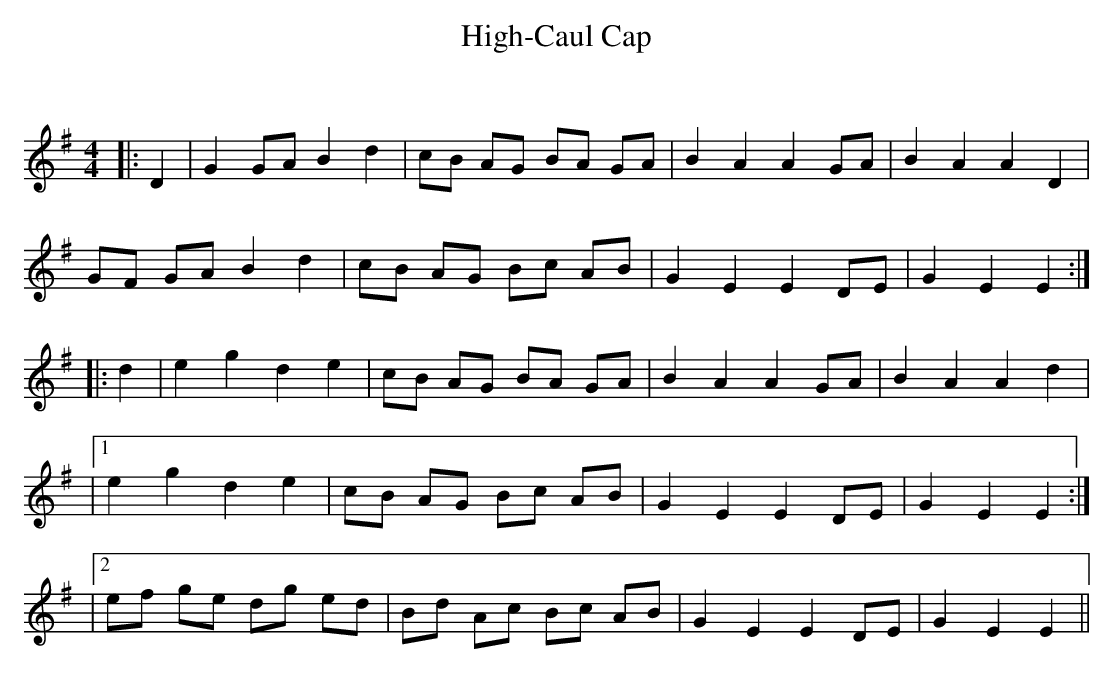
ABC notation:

X:1
T: High-Caul Cap
C:
Q: 232
K:Em
M:4/4
L:1/8
|:D2|G2 GA B2 d2|cB AG BA GA|B2 A2 A2 GA|B2 A2 A2 D2|
GF GA B2 d2|cB AG Bc AB|G2 E2 E2 DE|G2 E2 E2:|
|:d2|e2 g2 d2 e2|cB AG BA GA|B2 A2 A2 GA|B2 A2 A2 d2|
|1e2 g2 d2 e2|cB AG Bc AB|G2 E2 E2 DE|G2 E2 E2:|
|2ef ge dg ed|Bd Ac Bc AB|G2 E2 E2 DE|G2 E2 E2||
